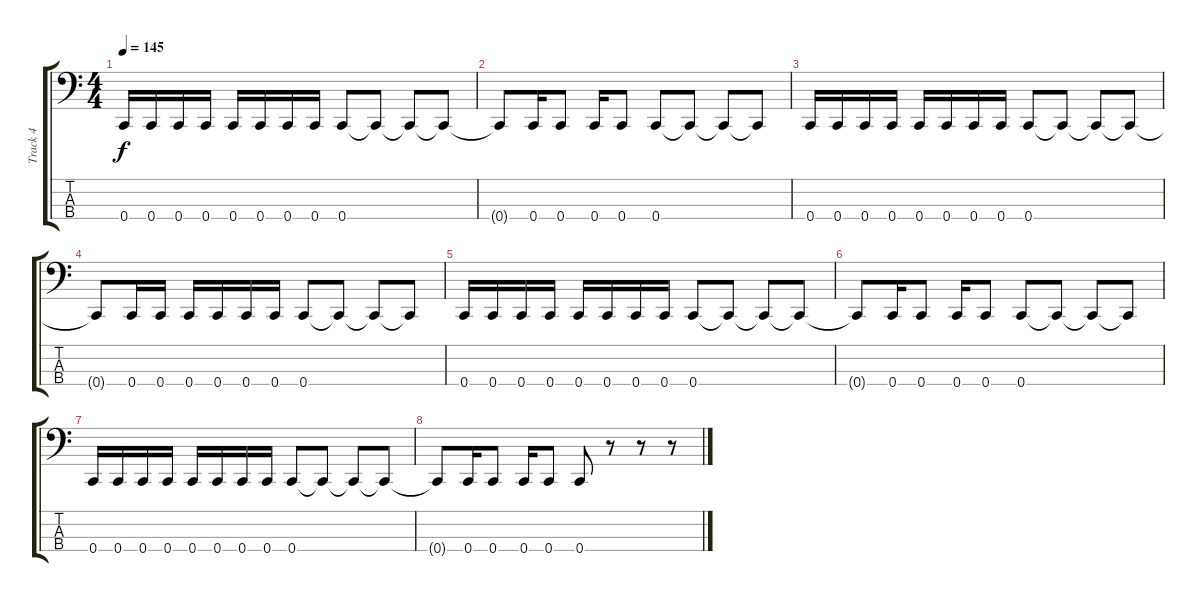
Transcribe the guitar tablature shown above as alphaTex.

\track ("Track 4" "Track 4") {instrument electricbasspick}
\staff {score tabs}
\tuning (F2 C2 G1 C1) {hide}
\ts (4 4)
\section ("" "")
\tempo 145
\clef f4
\ks c
0.4.16{dy f} 0.4.16 0.4.16 0.4.16 0.4.16 0.4.16 0.4.16 0.4.16 0.4.8 0.4{t}.8 0.4{t}.8 0.4{t}.8 |
0.4{t}.8 0.4.16 0.4.8 0.4.16 0.4.8 0.4.8 0.4{t}.8 0.4{t}.8 0.4{t}.8 |
0.4.16 0.4.16 0.4.16 0.4.16 0.4.16 0.4.16 0.4.16 0.4.16 0.4.8 0.4{t}.8 0.4{t}.8 0.4{t}.8 |
0.4{t}.8 0.4.16 0.4.16 0.4.16 0.4.16 0.4.16 0.4.16 0.4.8 0.4{t}.8 0.4{t}.8 0.4{t}.8 |
0.4.16 0.4.16 0.4.16 0.4.16 0.4.16 0.4.16 0.4.16 0.4.16 0.4.8 0.4{t}.8 0.4{t}.8 0.4{t}.8 |
0.4{t}.8 0.4.16 0.4.8 0.4.16 0.4.8 0.4.8 0.4{t}.8 0.4{t}.8 0.4{t}.8 |
0.4.16 0.4.16 0.4.16 0.4.16 0.4.16 0.4.16 0.4.16 0.4.16 0.4.8 0.4{t}.8 0.4{t}.8 0.4{t}.8 |
0.4{t}.8 0.4.16 0.4.8 0.4.16 0.4.8 0.4.8 r.8 r.8 r.8
